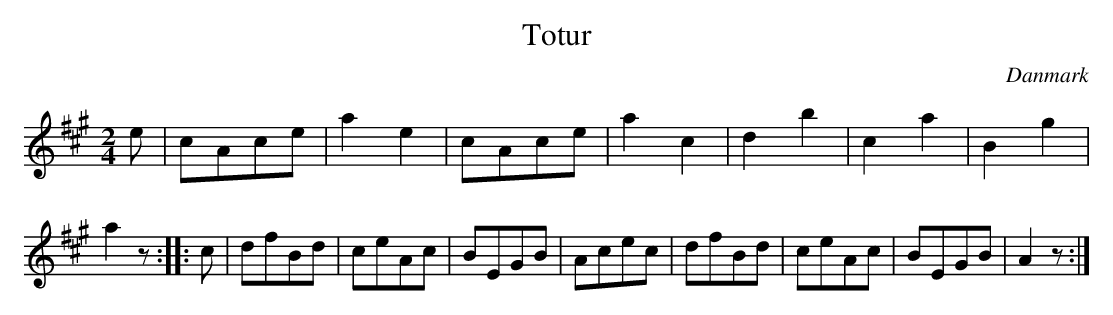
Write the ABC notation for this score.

X:1
T: Totur
O:Danmark
M: 2/4
L: 1/8
K: A
e|cAce|a2 e2|cAce|a2 c2|d2 b2|c2 a2|B2 g2|a2 z:|\
|:c|dfBd|ceAc|BEGB|Acec|dfBd|ceAc|BEGB|A2 z:|
